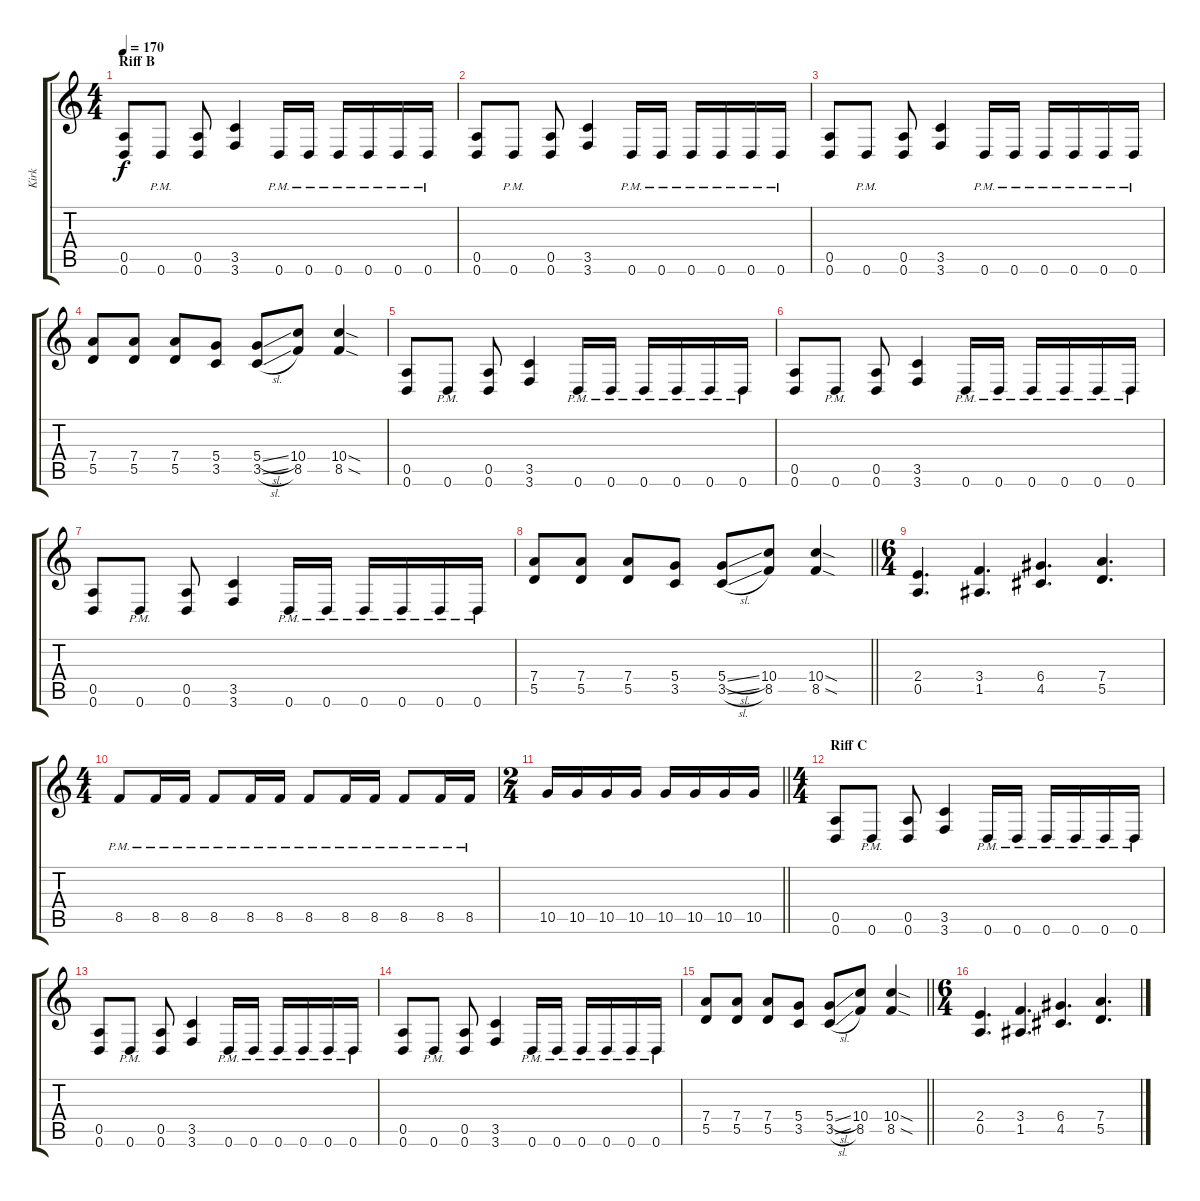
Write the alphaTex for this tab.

\track ("Kirk" "Kirk") {instrument distortionguitar}
\staff {score tabs}
\tuning (E4 B3 G3 D3 A2 D2) {hide}
\ts (4 4)
\section ("" "Riff B")
\tempo 170
\clef g2
\ks c
(0.5 0.6).8{dy f} 0.6{pm}.8 (0.5 0.6).8 (3.5 3.6).4 0.6{pm}.16 0.6{pm}.16 0.6{pm}.16 0.6{pm}.16 0.6{pm}.16 0.6{pm}.16 |
(0.5 0.6).8 0.6{pm}.8 (0.5 0.6).8 (3.5 3.6).4 0.6{pm}.16 0.6{pm}.16 0.6{pm}.16 0.6{pm}.16 0.6{pm}.16 0.6{pm}.16 |
(0.5 0.6).8 0.6{pm}.8 (0.5 0.6).8 (3.5 3.6).4 0.6{pm}.16 0.6{pm}.16 0.6{pm}.16 0.6{pm}.16 0.6{pm}.16 0.6{pm}.16 |
(7.4 5.5).8 (7.4 5.5).8 (7.4 5.5).8 (5.4 3.5).8 (5.4{sl} 3.5{sl}).8 (10.4 8.5).8 (10.4{sod} 8.5{sod}).4 |
(0.5 0.6).8 0.6{pm}.8 (0.5 0.6).8 (3.5 3.6).4 0.6{pm}.16 0.6{pm}.16 0.6{pm}.16 0.6{pm}.16 0.6{pm}.16 0.6{pm}.16 |
(0.5 0.6).8 0.6{pm}.8 (0.5 0.6).8 (3.5 3.6).4 0.6{pm}.16 0.6{pm}.16 0.6{pm}.16 0.6{pm}.16 0.6{pm}.16 0.6{pm}.16 |
(0.5 0.6).8 0.6{pm}.8 (0.5 0.6).8 (3.5 3.6).4 0.6{pm}.16 0.6{pm}.16 0.6{pm}.16 0.6{pm}.16 0.6{pm}.16 0.6{pm}.16 |
\barLineRight lightlight
(7.4 5.5).8 (7.4 5.5).8 (7.4 5.5).8 (5.4 3.5).8 (5.4{sl} 3.5{sl}).8 (10.4 8.5).8 (10.4{sod} 8.5{sod}).4 |
\ts (6 4)
\section ("" "")
(2.4 0.5).4{d} (3.4 1.5).4{d} (6.4 4.5).4{d} (7.4 5.5).4{d} |
\ts (4 4)
8.5{pm}.8 8.5{pm}.16 8.5{pm}.16 8.5{pm}.8 8.5{pm}.16 8.5{pm}.16 8.5{pm}.8 8.5{pm}.16 8.5{pm}.16 8.5{pm}.8 8.5{pm}.16 8.5{pm}.16 |
\ts (2 4)
\barLineRight lightlight
10.5.16 10.5.16 10.5.16 10.5.16 10.5.16 10.5.16 10.5.16 10.5.16 |
\ts (4 4)
\section ("" "Riff C")
(0.5 0.6).8 0.6{pm}.8 (0.5 0.6).8 (3.5 3.6).4 0.6{pm}.16 0.6{pm}.16 0.6{pm}.16 0.6{pm}.16 0.6{pm}.16 0.6{pm}.16 |
(0.5 0.6).8 0.6{pm}.8 (0.5 0.6).8 (3.5 3.6).4 0.6{pm}.16 0.6{pm}.16 0.6{pm}.16 0.6{pm}.16 0.6{pm}.16 0.6{pm}.16 |
(0.5 0.6).8 0.6{pm}.8 (0.5 0.6).8 (3.5 3.6).4 0.6{pm}.16 0.6{pm}.16 0.6{pm}.16 0.6{pm}.16 0.6{pm}.16 0.6{pm}.16 |
\barLineRight lightlight
(7.4 5.5).8 (7.4 5.5).8 (7.4 5.5).8 (5.4 3.5).8 (5.4{sl} 3.5{sl}).8 (10.4 8.5).8 (10.4{sod} 8.5{sod}).4 |
\ts (6 4)
(2.4 0.5).4{d} (3.4 1.5).4{d} (6.4 4.5).4{d} (7.4 5.5).4{d}
